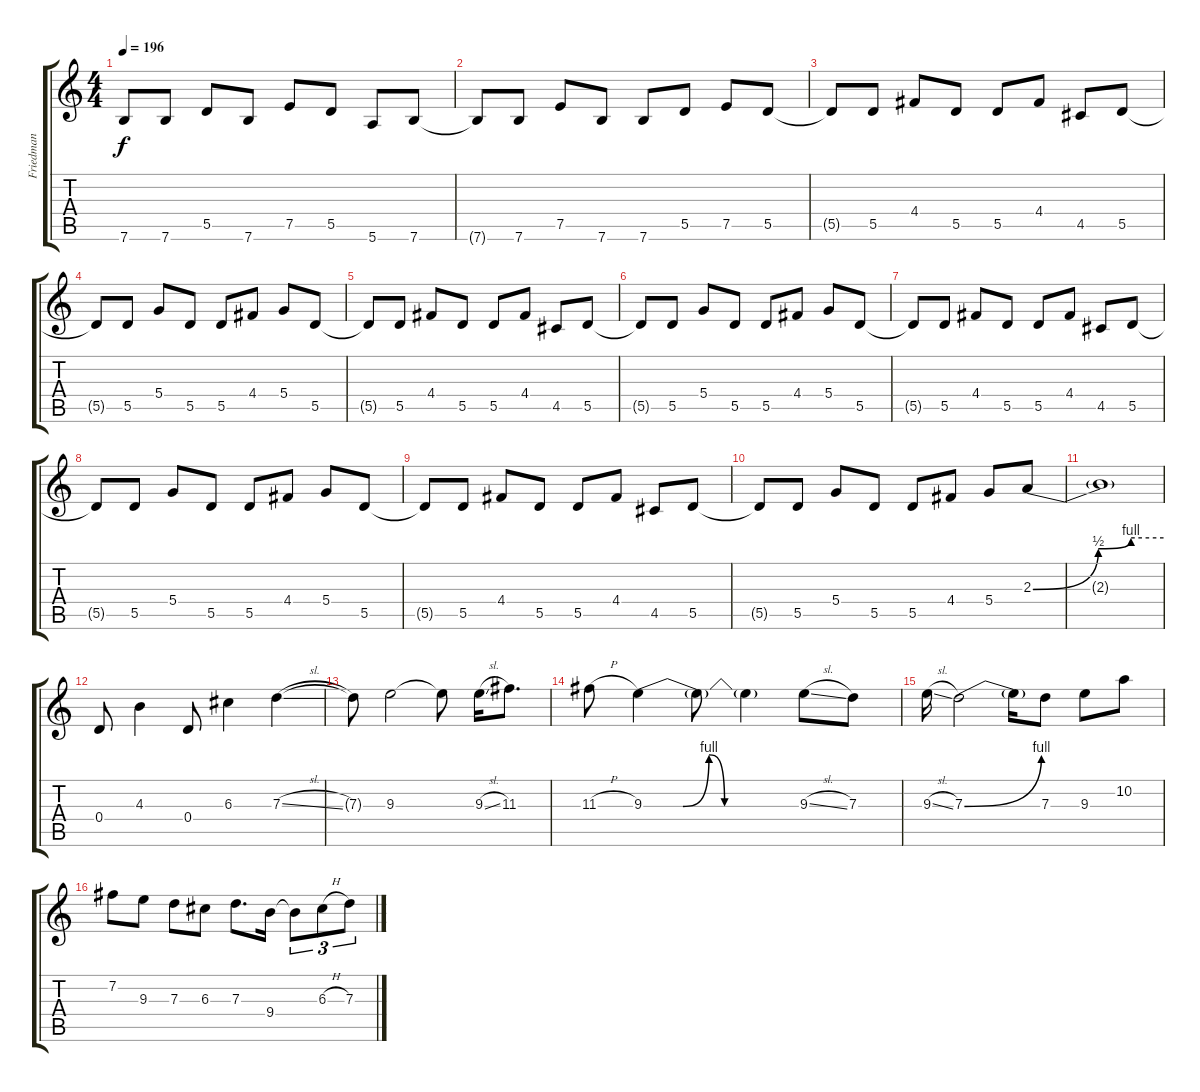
\track ("Friedman" "Friedman") {instrument overdrivenguitar}
\staff {score tabs}
\tuning (E4 B3 G3 D3 A2 E2) {hide}
\ts (4 4)
\tempo 196
\clef g2
\ks c
7.6{t}.8{dy f} 7.6.8 5.5.8 7.6.8 7.5.8 5.5.8 5.6.8 7.6.8 |
7.6{t}.8 7.6.8 7.5.8 7.6.8 7.6.8 5.5.8 7.5.8 5.5.8 |
5.5{t}.8 5.5.8 4.4.8 5.5.8 5.5.8 4.4.8 4.5.8 5.5.8 |
5.5{t}.8 5.5.8 5.4.8 5.5.8 5.5.8 4.4.8 5.4.8 5.5.8 |
5.5{t}.8 5.5.8 4.4.8 5.5.8 5.5.8 4.4.8 4.5.8 5.5.8 |
5.5{t}.8 5.5.8 5.4.8 5.5.8 5.5.8 4.4.8 5.4.8 5.5.8 |
5.5{t}.8 5.5.8 4.4.8 5.5.8 5.5.8 4.4.8 4.5.8 5.5.8 |
5.5{t}.8 5.5.8 5.4.8 5.5.8 5.5.8 4.4.8 5.4.8 5.5.8 |
5.5{t}.8 5.5.8 4.4.8 5.5.8 5.5.8 4.4.8 4.5.8 5.5.8 |
5.5{t}.8 5.5.8 5.4.8 5.5.8 5.5.8 4.4.8 5.4.8 2.3{be (custom 0 0 30 2 45 4 60 4)}.8{volume 16 instrument distortionguitar} |
2.3{t}.1{volume 16 instrument distortionguitar} |
0.4.8 4.3.4 0.4.8 6.3.4 7.3{sl}.4 |
7.3{t}.8 9.3.2 9.3{t}.8 9.3{sl}.16 11.3.8{d} |
11.3{h}.8 9.3{be (custom 0 0 15 0 25 4 31 0 60 0)}.4 9.3{t}.8 9.3{t}.4 9.3{sl}.8 7.3.8 |
9.3{sl}.16 7.3{be (bend 0 0 60 4)}.2 7.3{t}.16 7.3.8 9.3.8 10.2.8 |
7.2.8 9.3.8 7.3.8 6.3.8 7.3.8{d} 9.4.16 9.4{t}.8{tu (3 2)} 6.3{h}.8{tu (3 2)} 7.3.8{tu (3 2)}
